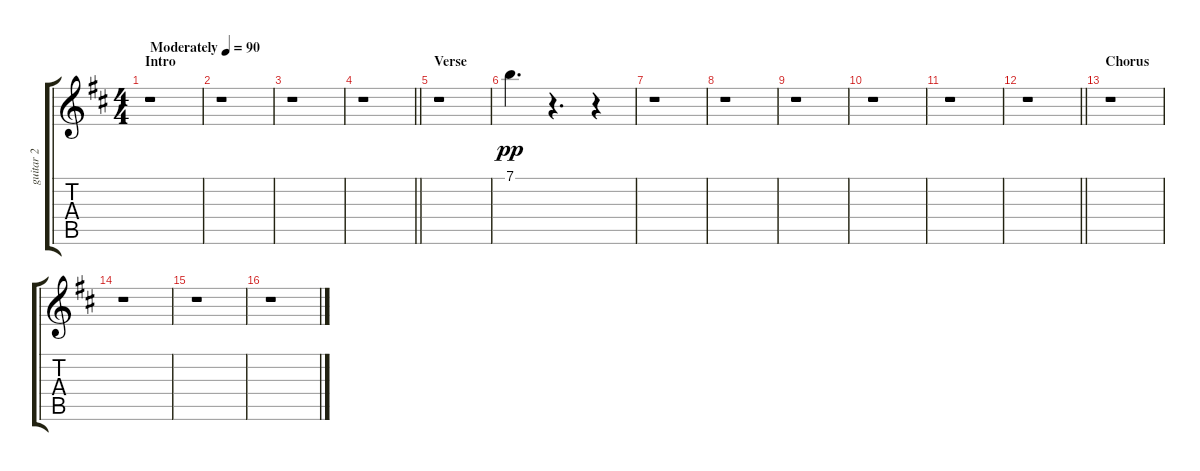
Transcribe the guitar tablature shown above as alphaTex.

\track ("guitar 2" "guitar 2") {instrument distortionguitar}
\staff {score tabs}
\tuning (E4 B3 G3 D3 A2 E2) {hide}
\ts (4 4)
\section ("" "Intro")
\tempo (90 "Moderately")
\clef g2
\ks d
r.1{dy pp instrument distortionguitar} |
r.1 |
r.1 |
\barLineRight lightlight
r.1 |
\section ("" "Verse")
r.1 |
7.1.4{d} r.4{d} r.4 |
r.1 |
r.1 |
r.1 |
r.1 |
r.1 |
\barLineRight lightlight
r.1 |
\section ("" "Chorus")
r.1 |
r.1 |
r.1 |
r.1
